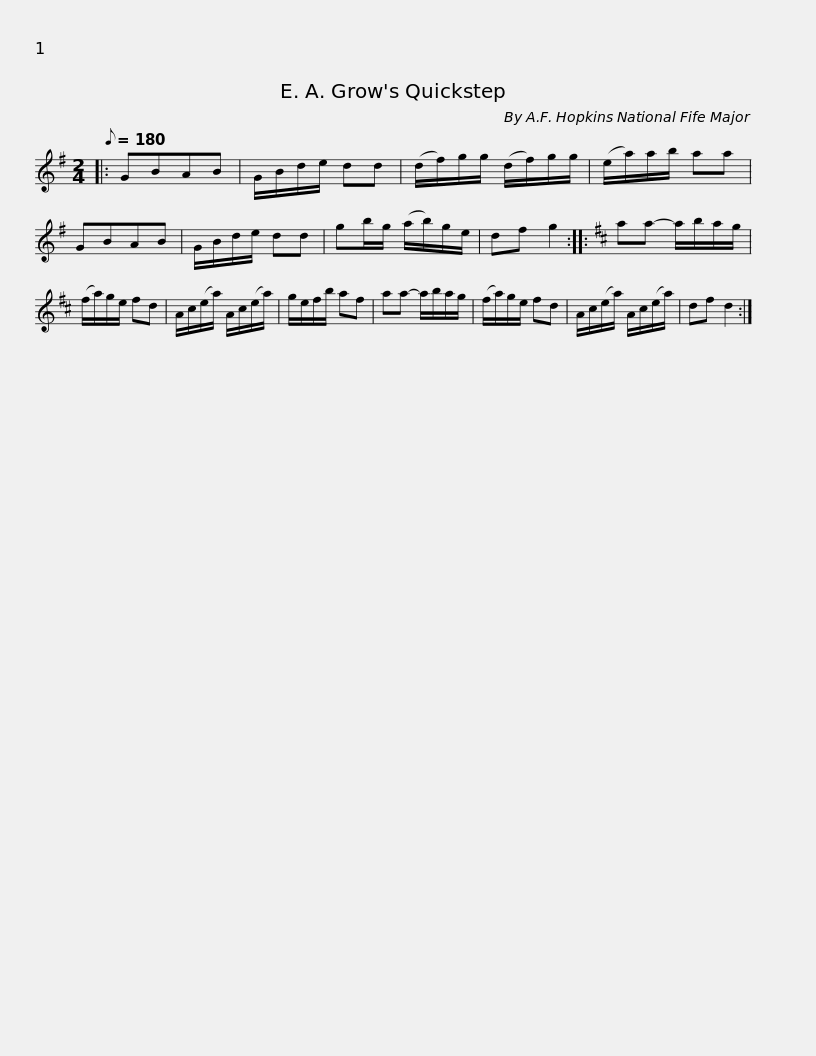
X:1
L:1/8
Q:1/8=180
M:2/4
I:linebreak $
K:none
V:1 treble transpose="8 "
V:1
[K:G]|: GBAB | G/B/d/e/ dd | (d/f/)g/g/ (d/f/)g/g/ | (e/a/)a/b/ aa | GBAB | %5
 G/B/d/e/ dd | gb/g/ (a/b/)g/e/ |$ df g2 ::[K:D] aa- a/b/a/g/ | (f/a/)g/e/ fd | %10
 A/c/(e/a/) A/c/(e/a/) | g/e/f/b/ af | aa- a/b/a/g/ |$ (f/a/)g/e/ fd | A/c/(e/a/) A/c/(e/a/) | %15
 df d2 :| %16
